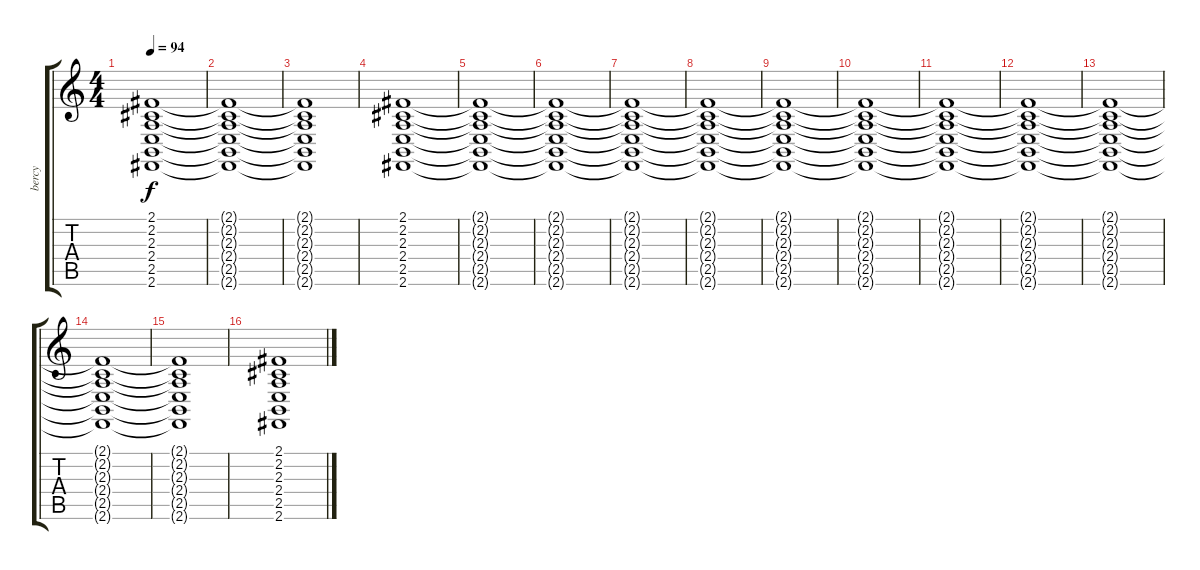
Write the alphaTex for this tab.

\track ("bercy" "bercy") {instrument applause}
\staff {score tabs}
\tuning (E4 B3 G3 D3 A2 E2) {hide}
\ts (4 4)
\tempo 94
\clef g2
\ks c
(2.1{t} 2.2{t} 2.3{t} 2.4{t} 2.5{t} 2.6{t}).1{dy f} |
(2.1{t} 2.2{t} 2.3{t} 2.4{t} 2.5{t} 2.6{t}).1 |
(2.1{t} 2.2{t} 2.3{t} 2.4{t} 2.5{t} 2.6{t}).1 |
(2.1 2.2 2.3 2.4 2.5 2.6).1 |
(2.1{t} 2.2{t} 2.3{t} 2.4{t} 2.5{t} 2.6{t}).1 |
(2.1{t} 2.2{t} 2.3{t} 2.4{t} 2.5{t} 2.6{t}).1 |
(2.1{t} 2.2{t} 2.3{t} 2.4{t} 2.5{t} 2.6{t}).1 |
(2.1{t} 2.2{t} 2.3{t} 2.4{t} 2.5{t} 2.6{t}).1 |
(2.1{t} 2.2{t} 2.3{t} 2.4{t} 2.5{t} 2.6{t}).1 |
(2.1{t} 2.2{t} 2.3{t} 2.4{t} 2.5{t} 2.6{t}).1 |
(2.1{t} 2.2{t} 2.3{t} 2.4{t} 2.5{t} 2.6{t}).1 |
(2.1{t} 2.2{t} 2.3{t} 2.4{t} 2.5{t} 2.6{t}).1 |
(2.1{t} 2.2{t} 2.3{t} 2.4{t} 2.5{t} 2.6{t}).1 |
(2.1{t} 2.2{t} 2.3{t} 2.4{t} 2.5{t} 2.6{t}).1 |
(2.1{t} 2.2{t} 2.3{t} 2.4{t} 2.5{t} 2.6{t}).1 |
(2.1 2.2 2.3 2.4 2.5 2.6).1
